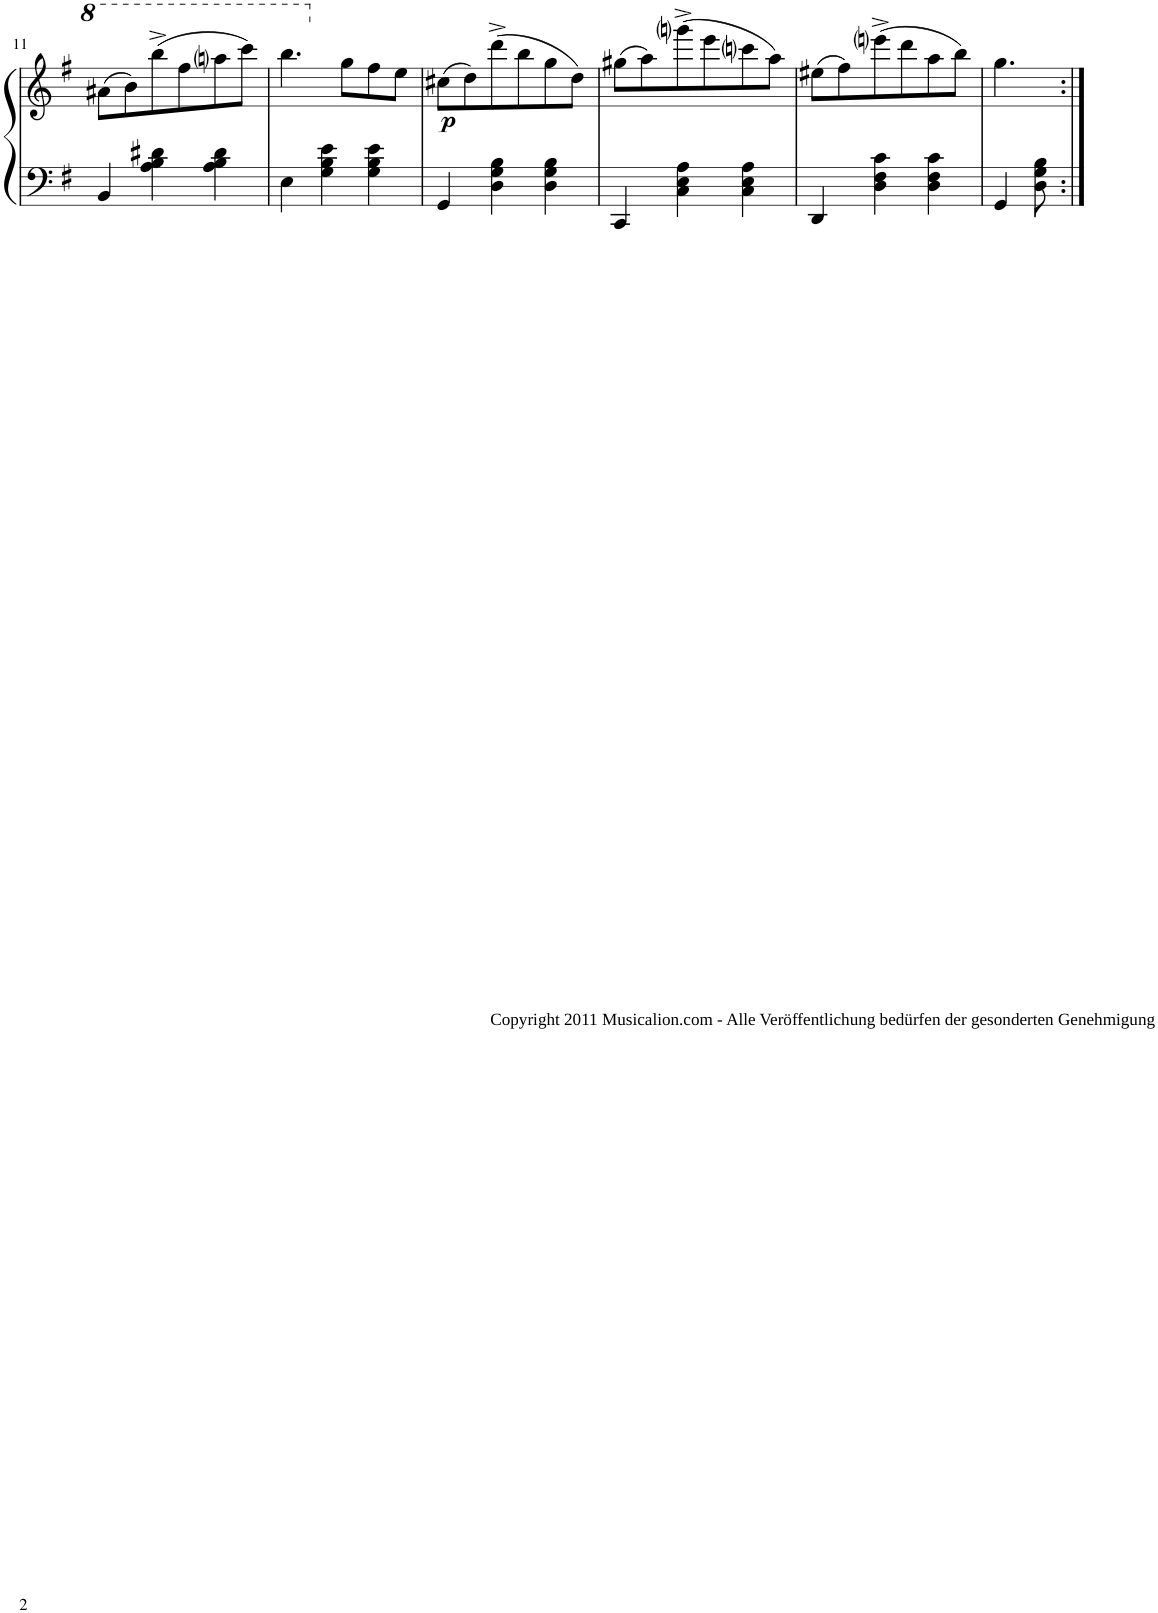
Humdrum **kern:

**kern	**kern	**dynam
*part1	*part1	*part1
*staff2	*staff1	*staff1/2
*I"Midi_1	*	*
!!LO:PB:g=z
*clefF4	*clefG2	*
*k[f#]	*k[f#]	*
*G:	*G:	*
*M3/4	*M3/4	*
=11	=11	=11
4BB/	(>8aa#X\L	.
.	8bb\)	.
4A\ 4B\ 4d#X\	(>8bbb^\	.
.	8fff#\	.
4A\ 4B\ 4d#\	8aaani\	.
.	8cccc\J)	.
=12	=12	=12
4E\	4.bbb\	.
4G\ 4B\ 4e\	.	.
.	8gg\L	.
4G\ 4B\ 4e\	8ff#\	.
.	8ee\J	.
=13	=13	=13
!	!	!LO:DY:b
4GG/	(>8cc#X\L	p
.	8dd\)	.
!LO:TX:b:t=Copyright 2011 Musicalion.com - Alle Veröffentlichung bedürfen der gesonderten Genehmigung	!	!
4D\ 4G\ 4B\	(>8ddd^\	.
.	8bb\	.
4D\ 4G\ 4B\	8gg\	.
.	8dd\J)	.
=14	=14	=14
4CC/	(>8gg#X\L	.
.	8aa\)	.
4C\ 4E\ 4A\	(>8gggni^\	.
.	8eee\	.
4C\ 4E\ 4A\	8cccni\	.
.	8aa\J)	.
=15	=15	=15
4DD/	(>8ee#X\L	.
.	8ff#\)	.
4D\ 4F#\ 4c\	(>8eeeni^\	.
.	8ddd\	.
4D\ 4F#\ 4c\	8aa\	.
.	8bb\J)	.
=16	=16	=16
4GG/	4.gg\	.
8D\ 8G\ 8B\	.	.
=:|!	=:|!	=:|!
*-	*-	*-
